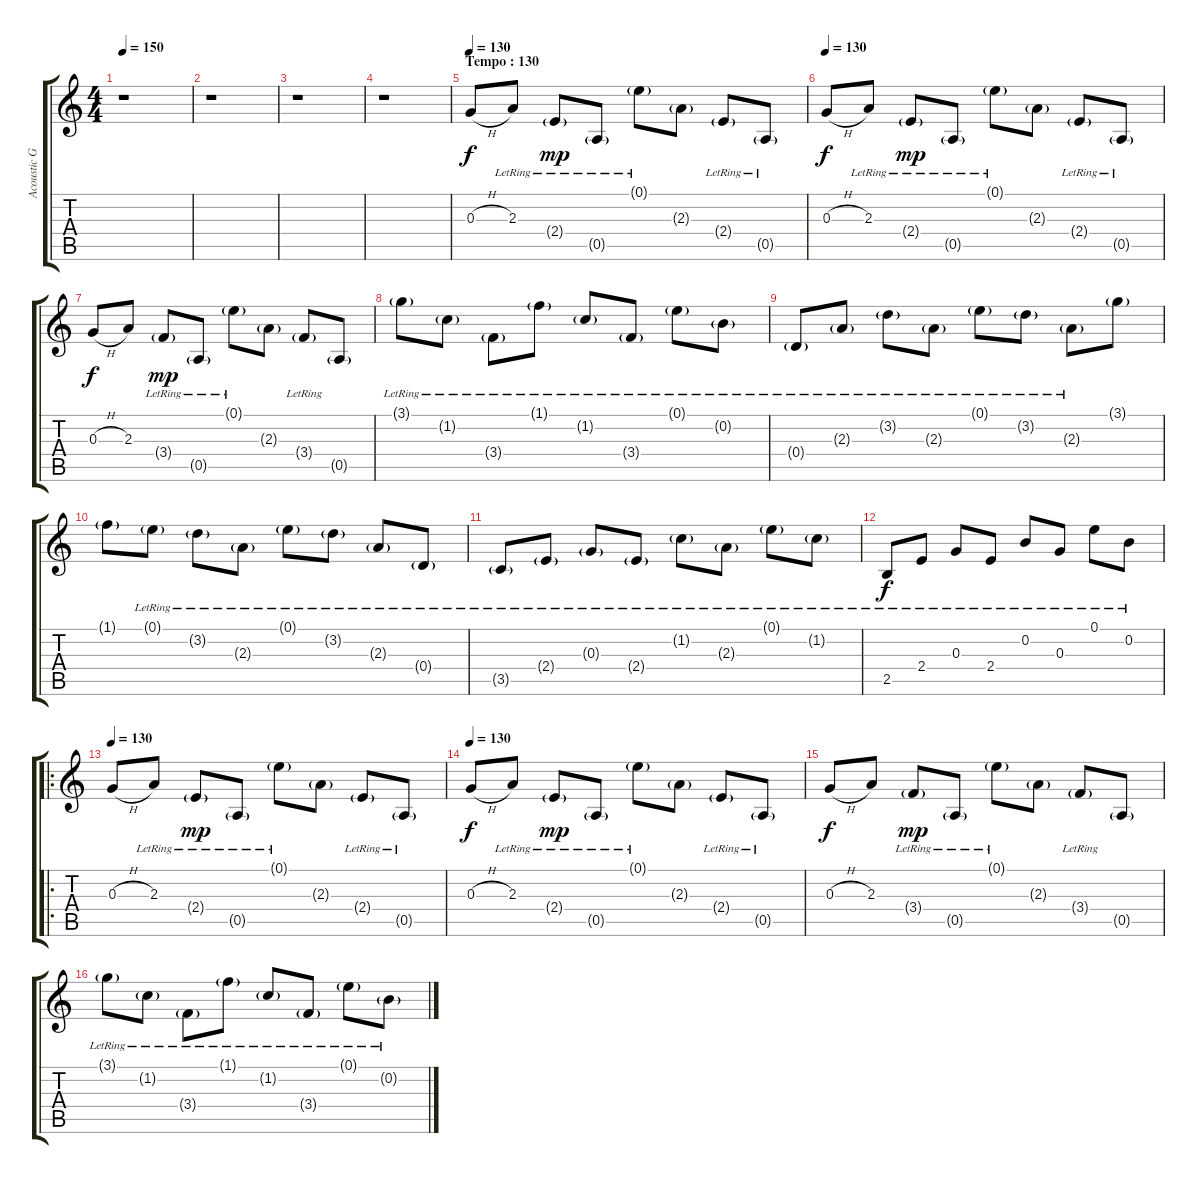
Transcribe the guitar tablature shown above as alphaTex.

\track ("Acoustic Guitar 2" "Acoustic G") {instrument acousticguitarsteel}
\staff {score tabs}
\tuning (E4 B3 G3 D3 A2 E2) {hide}
\ts (4 4)
\tempo 150
\clef g2
\ks c
r.1{dy f} |
r.1 |
r.1 |
r.1 |
\section ("" "Tempo : 130")
\tempo 130
0.3{h}.8{instrument acousticguitarnylon} 2.3{lr}.8 2.4{g lr}.8{dy mp} 0.5{g lr}.8 0.1{g lr}.8 2.3{g}.8 2.4{g lr}.8 0.5{g lr}.8 |
\tempo 130
0.3{h}.8{dy f} 2.3{lr}.8 2.4{g lr}.8{dy mp} 0.5{g lr}.8 0.1{g lr}.8 2.3{g}.8 2.4{g lr}.8 0.5{g lr}.8 |
0.3{h}.8{dy f} 2.3.8 3.4{g lr}.8{dy mp} 0.5{g lr}.8 0.1{g lr}.8 2.3{g}.8 3.4{g lr}.8 0.5{g}.8 |
3.1{g lr}.8 1.2{g lr}.8 3.4{g lr}.8 1.1{g lr}.8 1.2{g lr}.8 3.4{g lr}.8 0.1{g lr}.8 0.2{g lr}.8 |
0.4{g lr}.8 2.3{g lr}.8 3.2{g lr}.8 2.3{g lr}.8 0.1{g lr}.8 3.2{g lr}.8 2.3{g lr}.8 3.1{g}.8 |
1.1{g}.8 0.1{g lr}.8 3.2{g lr}.8 2.3{g lr}.8 0.1{g lr}.8 3.2{g lr}.8 2.3{g lr}.8 0.4{g lr}.8 |
3.5{g lr}.8 2.4{g lr}.8 0.3{g lr}.8 2.4{g lr}.8 1.2{g lr}.8 2.3{g lr}.8 0.1{g lr}.8 1.2{g lr}.8 |
2.5{lr}.8{dy f} 2.4{lr}.8 0.3{lr}.8 2.4{lr}.8 0.2{lr}.8 0.3{lr}.8 0.1{lr}.8 0.2{lr}.8 |
\ro
\tempo 130
0.3{h}.8{instrument acousticguitarnylon} 2.3{lr}.8 2.4{g lr}.8{dy mp} 0.5{g lr}.8 0.1{g lr}.8 2.3{g}.8 2.4{g lr}.8 0.5{g lr}.8 |
\tempo 130
0.3{h}.8{dy f} 2.3{lr}.8 2.4{g lr}.8{dy mp} 0.5{g lr}.8 0.1{g lr}.8 2.3{g}.8 2.4{g lr}.8 0.5{g lr}.8 |
0.3{h}.8{dy f} 2.3.8 3.4{g lr}.8{dy mp} 0.5{g lr}.8 0.1{g lr}.8 2.3{g}.8 3.4{g lr}.8 0.5{g}.8 |
3.1{g lr}.8 1.2{g lr}.8 3.4{g lr}.8 1.1{g lr}.8 1.2{g lr}.8 3.4{g lr}.8 0.1{g lr}.8 0.2{g lr}.8
